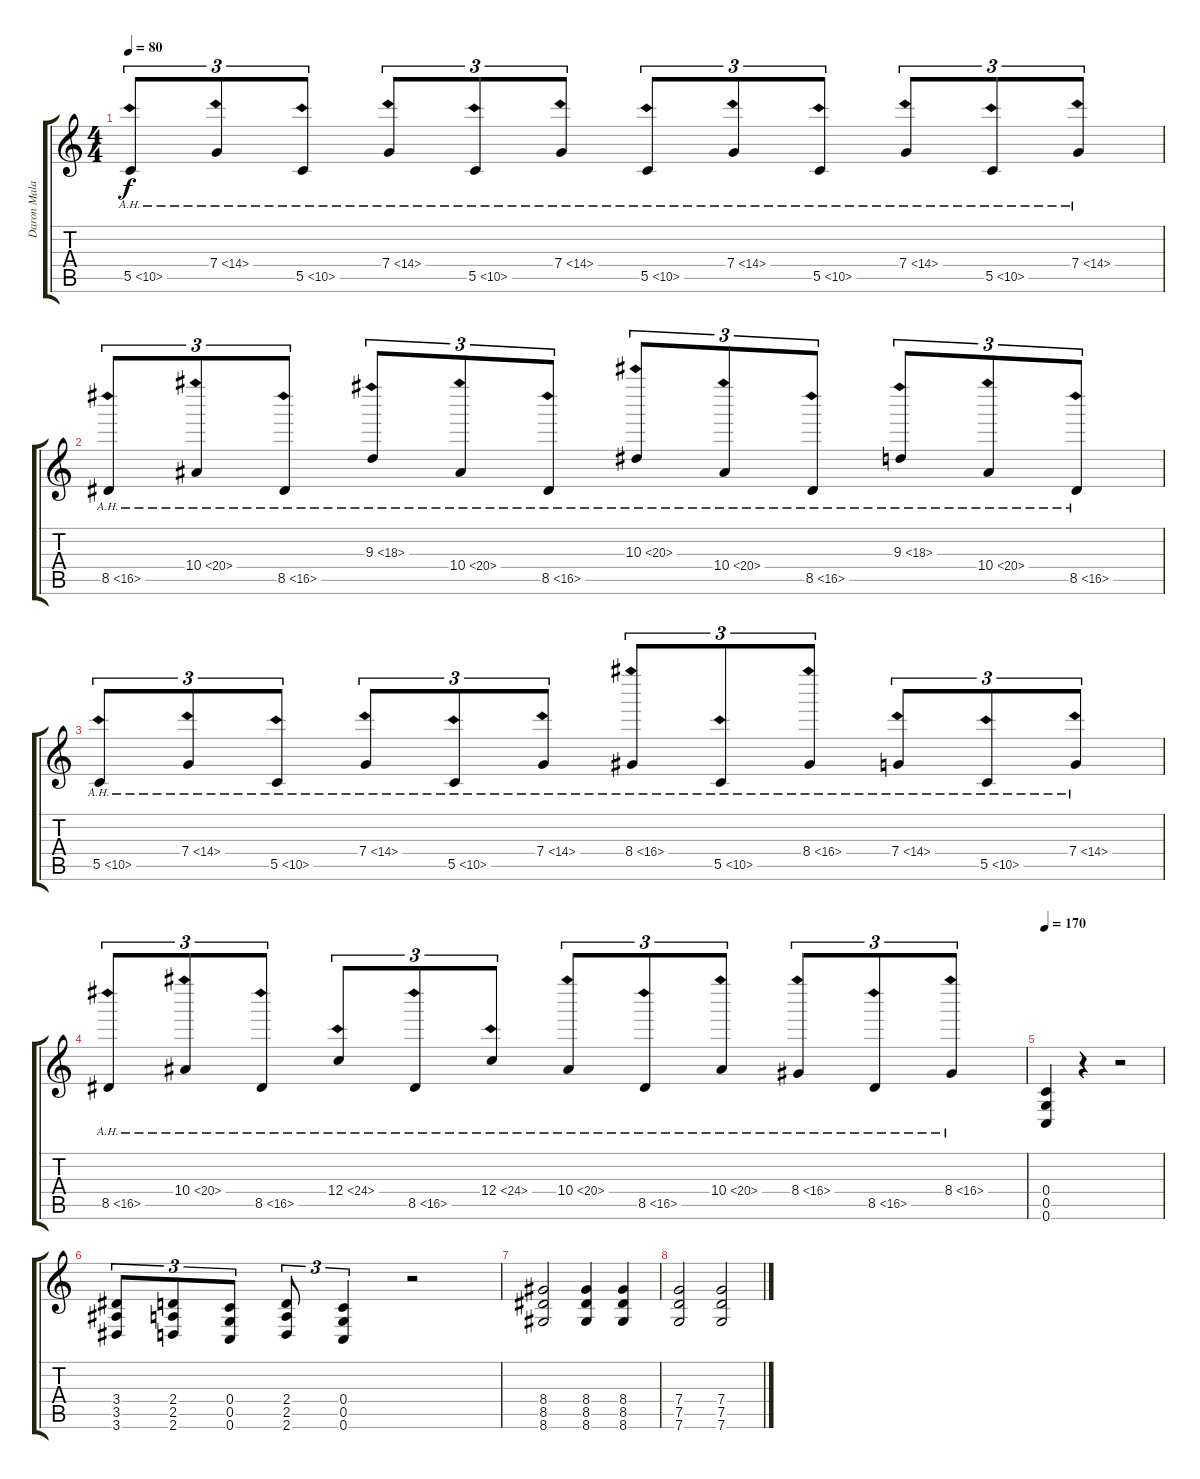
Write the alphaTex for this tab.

\track ("Daron Malakian" "Daron Mala") {instrument overdrivenguitar}
\staff {score tabs}
\tuning (D4 A3 F3 C3 G2 C2) {hide}
\ts (4 4)
\tempo 80
\clef g2
\ks c
5.5{ah 5}.8{tu (3 2) dy f} 7.4{ah 7}.8{tu (3 2)} 5.5{ah 5}.8{tu (3 2)} 7.4{ah 7}.8{tu (3 2)} 5.5{ah 5}.8{tu (3 2)} 7.4{ah 7}.8{tu (3 2)} 5.5{ah 5}.8{tu (3 2)} 7.4{ah 7}.8{tu (3 2)} 5.5{ah 5}.8{tu (3 2)} 7.4{ah 7}.8{tu (3 2)} 5.5{ah 5}.8{tu (3 2)} 7.4{ah 7}.8{tu (3 2)} |
8.5{ah 8}.8{tu (3 2)} 10.4{ah 10}.8{tu (3 2)} 8.5{ah 8}.8{tu (3 2)} 9.3{ah 9}.8{tu (3 2)} 10.4{ah 10}.8{tu (3 2)} 8.5{ah 8}.8{tu (3 2)} 10.3{ah 10}.8{tu (3 2)} 10.4{ah 10}.8{tu (3 2)} 8.5{ah 8}.8{tu (3 2)} 9.3{ah 9}.8{tu (3 2)} 10.4{ah 10}.8{tu (3 2)} 8.5{ah 8}.8{tu (3 2)} |
5.5{ah 5}.8{tu (3 2)} 7.4{ah 7}.8{tu (3 2)} 5.5{ah 5}.8{tu (3 2)} 7.4{ah 7}.8{tu (3 2)} 5.5{ah 5}.8{tu (3 2)} 7.4{ah 7}.8{tu (3 2)} 8.4{ah 8}.8{tu (3 2)} 5.5{ah 5}.8{tu (3 2)} 8.4{ah 8}.8{tu (3 2)} 7.4{ah 7}.8{tu (3 2)} 5.5{ah 5}.8{tu (3 2)} 7.4{ah 7}.8{tu (3 2)} |
8.5{ah 8}.8{tu (3 2)} 10.4{ah 10}.8{tu (3 2)} 8.5{ah 8}.8{tu (3 2)} 12.4{ah 12}.8{tu (3 2)} 8.5{ah 8}.8{tu (3 2)} 12.4{ah 12}.8{tu (3 2)} 10.4{ah 10}.8{tu (3 2)} 8.5{ah 8}.8{tu (3 2)} 10.4{ah 10}.8{tu (3 2)} 8.4{ah 8}.8{tu (3 2)} 8.5{ah 8}.8{tu (3 2)} 8.4{ah 8}.8{tu (3 2)} |
\tempo 170
(0.4 0.5 0.6).4{instrument overdrivenguitar} r.4 r.2 |
(3.4 3.5 3.6).8{tu (3 2)} (2.4 2.5 2.6).8{tu (3 2)} (0.4 0.5 0.6).8{tu (3 2)} (2.4 2.5 2.6).8{tu (3 2)} (0.4 0.5 0.6).4{tu (3 2)} r.2 |
(8.4 8.5 8.6).2 (8.4 8.5 8.6).4 (8.4 8.5 8.6).4 |
(7.4 7.5 7.6).2 (7.4 7.5 7.6).2
